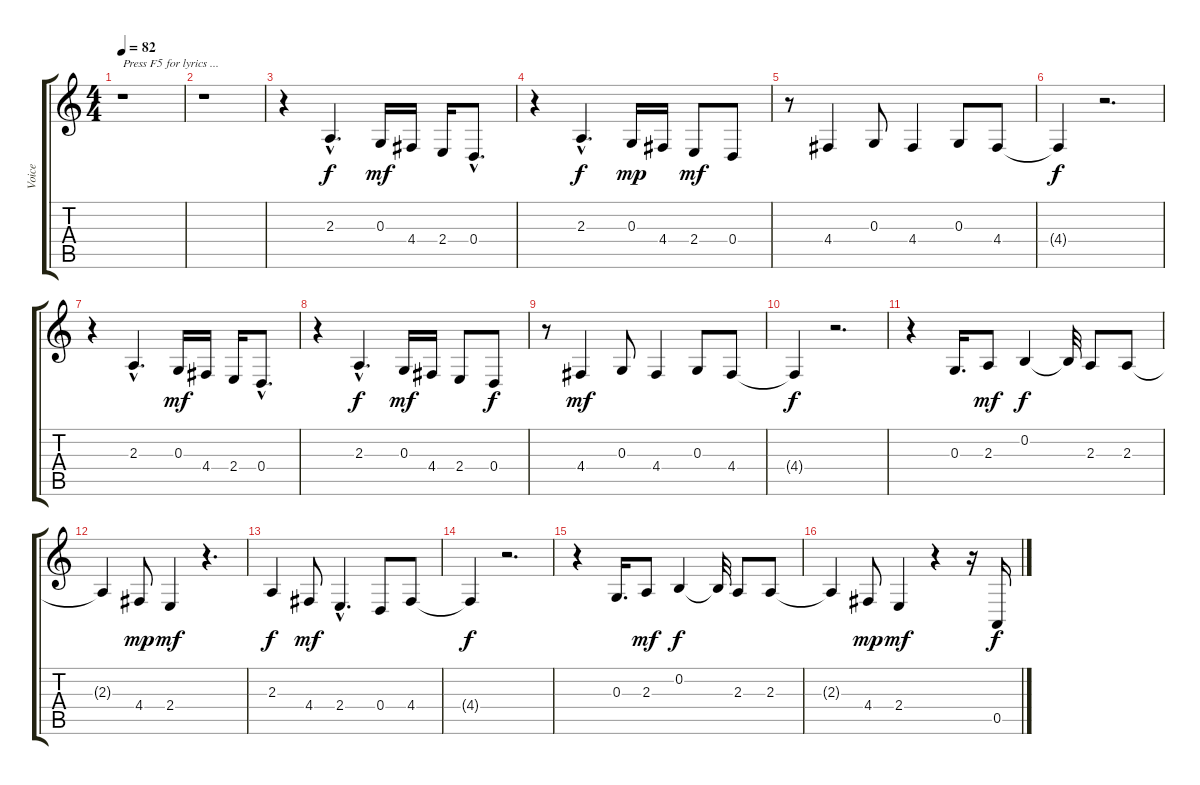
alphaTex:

\track ("Voice" "Voice") {instrument clarinet}
\staff {score tabs}
\tuning (E4 B3 G3 D3 A2 E2) {hide}
\ts (4 4)
\section ("" "")
\tempo 82
\clef g2
\ks c
r.1{txt "Press F5 for lyrics ..." dy f instrument clarinet} |
r.1 |
r.4 2.3{hac}.4{d} 0.3.16{dy mf} 4.4.16 2.4.16 0.4{hac}.8{d} |
r.4 2.3{hac}.4{d dy f} 0.3.16{dy mp} 4.4.16 2.4.8{dy mf} 0.4.8 |
r.8 4.4.4 0.3.8 4.4.4 0.3.8 4.4.8 |
4.4{t}.4{dy f} r.2{d} |
r.4 2.3{hac}.4{d} 0.3.16{dy mf} 4.4.16 2.4.16 0.4{hac}.8{d} |
r.4 2.3{hac}.4{d dy f} 0.3.16{dy mf} 4.4.16 2.4.8 0.4.8{dy f} |
r.8 4.4.4{dy mf} 0.3.8 4.4.4 0.3.8 4.4.8 |
4.4{t}.4{dy f} r.2{d} |
r.4 0.3.16{d} 2.3.8{dy mf} 0.2.4{dy f} 0.2{t}.32 2.3.8 2.3.8 |
2.3{t}.4 4.4.8{dy mp} 2.4.4{dy mf} r.4{d} |
2.3.4{dy f} 4.4.8{dy mf} 2.4{hac}.4{d} 0.4.8 4.4.8 |
4.4{t}.4{dy f} r.2{d} |
r.4 0.3.16{d} 2.3.8{dy mf} 0.2.4{dy f} 0.2{t}.32 2.3.8 2.3.8 |
2.3{t}.4 4.4.8{dy mp} 2.4.4{dy mf} r.4 r.16 0.5.16{dy f}
